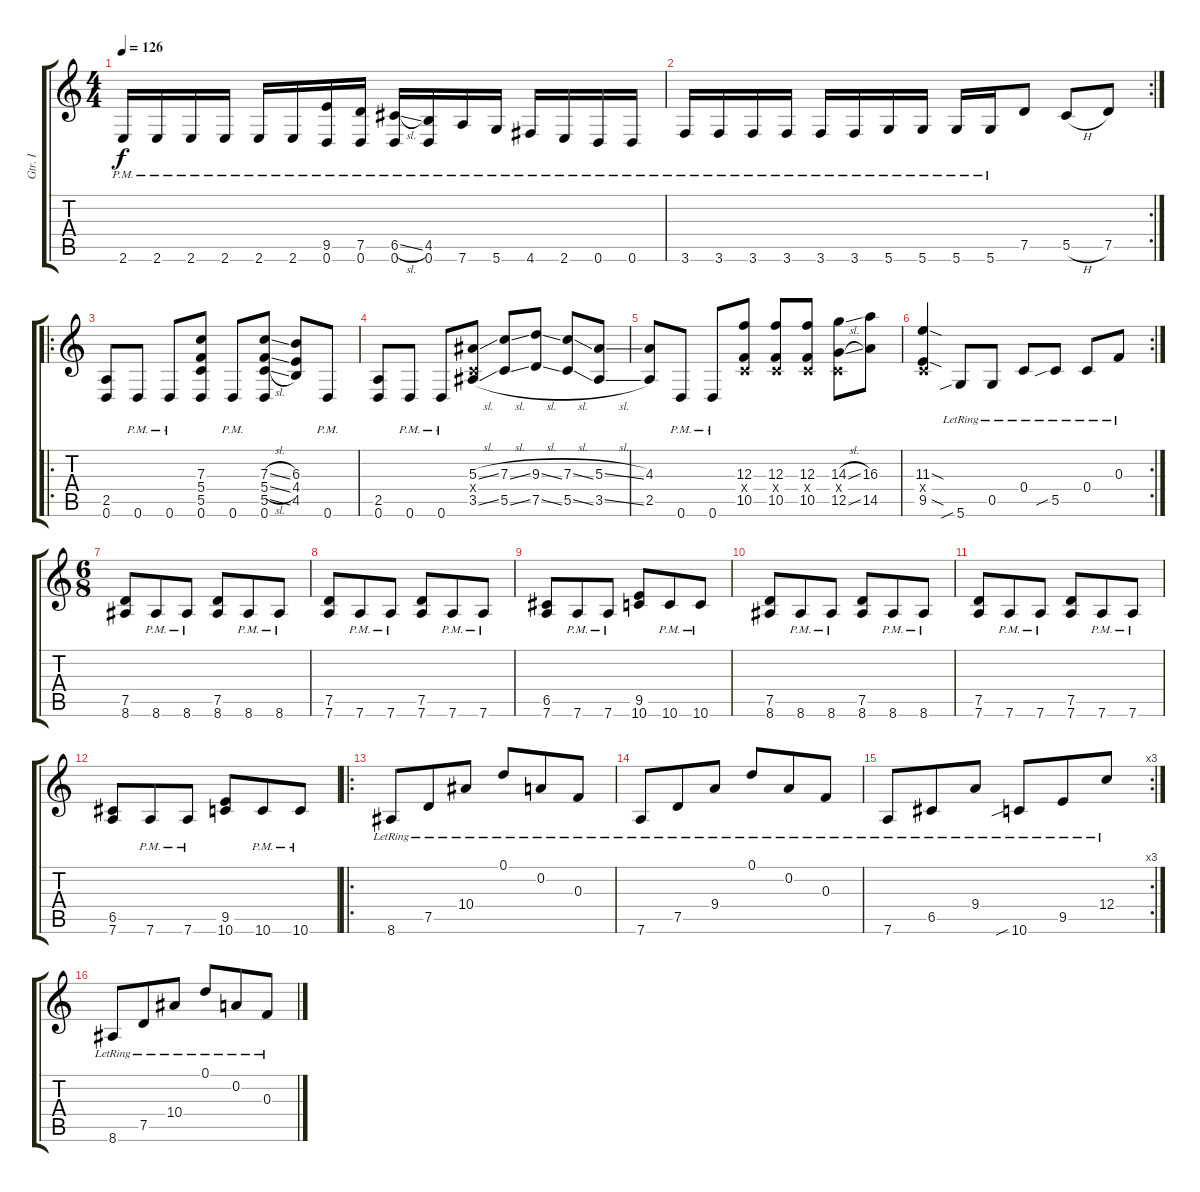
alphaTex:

\track ("Gtr. I" "Gtr. I") {instrument overdrivenguitar}
\staff {score tabs}
\tuning (D4 A3 F3 C3 G2 D2) {hide}
\ts (4 4)
\tempo 126
\clef g2
\ks c
2.6{pm}.16{dy f} 2.6{pm}.16 2.6{pm}.16 2.6{pm}.16 2.6{pm}.16 2.6{pm}.16 (9.5 0.6{pm}).16 (7.5 0.6{pm}).16 (6.5{sl} 0.6{pm}).16 (4.5 0.6{pm}).16 7.6{pm}.16 5.6{pm}.16 4.6{pm}.16 2.6{pm}.16 0.6{pm}.16 0.6{pm}.16 |
\rc 2
3.6{pm}.16 3.6{pm}.16 3.6{pm}.16 3.6{pm}.16 3.6{pm}.16 3.6{pm}.16 5.6{pm}.16 5.6{pm}.16 5.6{pm}.16 5.6{pm}.16 7.5.8 5.5{h}.8 7.5.8 |
\ro
(2.5 0.6).8 0.6{pm}.8 0.6{pm}.8 (7.3 5.4 5.5 0.6).8 0.6{pm}.8 (7.3{sl} 5.4{sl} 5.5{sl} 0.6).8 (6.3 4.4 4.5).8 0.6{pm}.8 |
(2.5 0.6).8 0.6{pm}.8 0.6{pm}.8 (5.3{sl} 0.4{x} 3.5{sl}).8 (7.3{sl} 5.5{sl}).8 (9.3{sl} 7.5{sl}).8 (7.3{sl} 5.5{sl}).8 (5.3{sl} 3.5{sl}).8 |
(4.3 2.5).8 0.6{pm}.8 0.6{pm}.8 (12.3 0.4{x} 10.5).8 (12.3 0.4{x} 10.5).8 (12.3 0.4{x} 10.5).8 (14.3{sl} 0.4{x} 12.5{sl}).8 (16.3 14.5).8 |
\rc 2
(11.3{sod} 0.4{x} 9.5{sod}).4 5.6{sib lr}.8 0.5{lr}.8 0.4{lr}.8 5.5{sib lr}.8 0.4{lr}.8 0.3{lr}.8 |
\ts (6 8)
(7.5 8.6).8 8.6{pm}.8 8.6{pm}.8 (7.5 8.6).8 8.6{pm}.8 8.6{pm}.8 |
(7.5 7.6).8 7.6{pm}.8 7.6{pm}.8 (7.5 7.6).8 7.6{pm}.8 7.6{pm}.8 |
(6.5 7.6).8 7.6{pm}.8 7.6{pm}.8 (9.5 10.6).8 10.6{pm}.8 10.6{pm}.8 |
(7.5 8.6).8 8.6{pm}.8 8.6{pm}.8 (7.5 8.6).8 8.6{pm}.8 8.6{pm}.8 |
(7.5 7.6).8 7.6{pm}.8 7.6{pm}.8 (7.5 7.6).8 7.6{pm}.8 7.6{pm}.8 |
(6.5 7.6).8 7.6{pm}.8 7.6{pm}.8 (9.5 10.6).8 10.6{pm}.8 10.6{pm}.8 |
\ro
8.6{lr}.8 7.5{lr}.8 10.4{lr}.8 0.1{lr}.8 0.2{lr}.8 0.3{lr}.8 |
7.6{lr}.8 7.5{lr}.8 9.4{lr}.8 0.1{lr}.8 0.2{lr}.8 0.3{lr}.8 |
\rc 3
7.6{lr}.8 6.5{lr}.8 9.4{lr}.8 10.6{sib lr}.8 9.5{lr}.8 12.4{lr}.8 |
8.6{lr}.8 7.5{lr}.8 10.4{lr}.8 0.1{lr}.8 0.2{lr}.8 0.3{lr}.8
